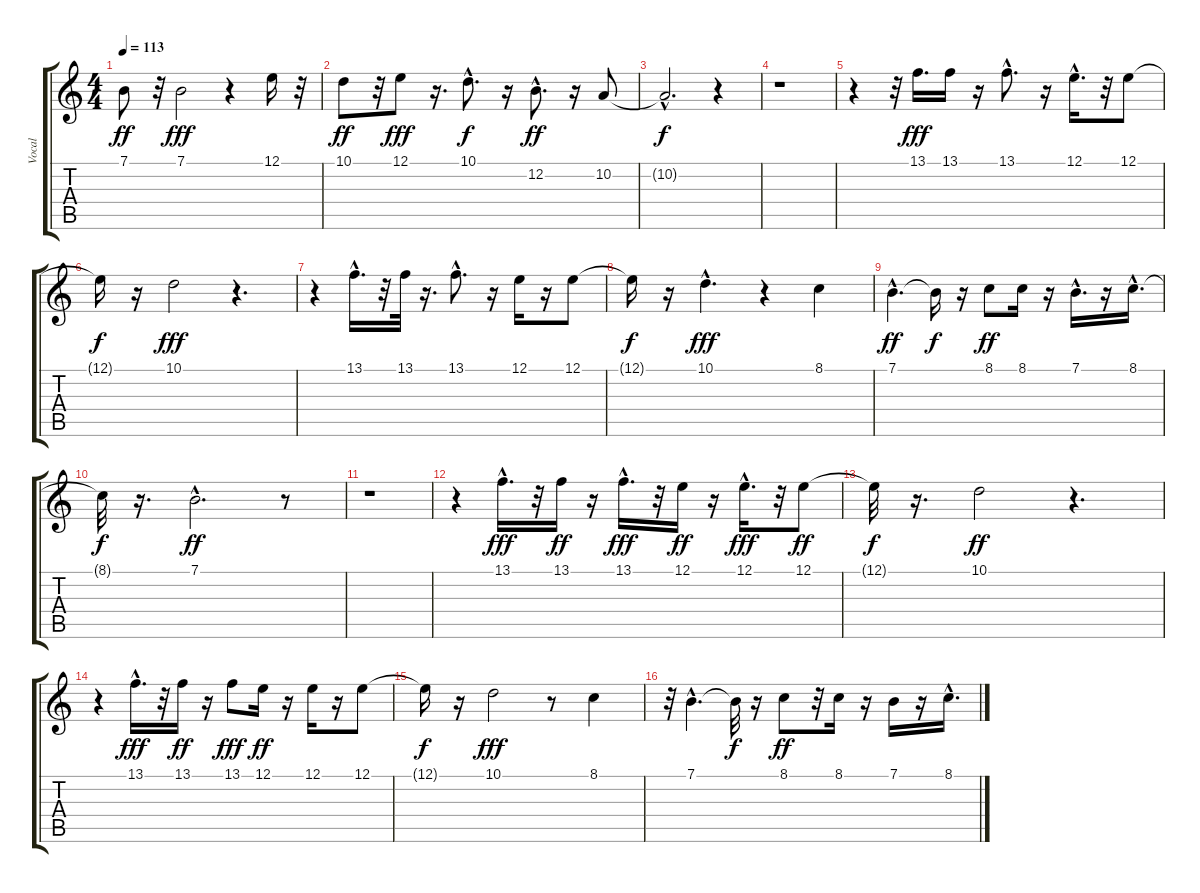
\track ("Vocal" "Vocal") {instrument shakuhachi}
\staff {score tabs}
\tuning (E4 B3 G3 D3 A2 E2) {hide}
\ts (4 4)
\tempo 113
\clef g2
\ks c
7.1.8{dy ff} r.32 7.1.2{dy fff} r.4 12.1.16 r.32 |
10.1.8{dy ff} r.32 12.1.8{dy fff} r.16{d} 10.1{hac}.8{d dy f} r.16 12.2{hac}.8{d dy ff} r.16 10.2.8 |
10.2{hac t}.2{d dy f} r.4 |
r.1 |
r.4 r.32 13.1.16{d dy fff} 13.1.16 r.16 13.1{hac}.8{d} r.16 12.1{hac}.16{d} r.32 12.1.8 |
12.1{t}.16{dy f} r.16 10.1.2{dy fff} r.4{d} |
r.4 13.1{hac}.16{d} r.32 13.1.32 r.16{d} 13.1{hac}.8{d} r.16 12.1.16 r.16 12.1.8 |
12.1{t}.16{dy f} r.16 10.1{hac}.4{d dy fff} r.4 8.1.4 |
7.1{hac}.4{d dy ff} 7.1{t}.16{dy f} r.16 8.1.8{dy ff} 8.1.16 r.16 7.1{hac}.16{d} r.16 8.1{hac}.16{d} |
8.1{t}.32{dy f} r.16{d} 7.1{hac}.2{d dy ff} r.8 |
r.1 |
r.4 13.1{hac}.16{d dy fff} r.32 13.1.16{dy ff} r.16 13.1{hac}.16{d dy fff} r.32 12.1.16{dy ff} r.16 12.1{hac}.16{d dy fff} r.32 12.1.8{dy ff} |
12.1{t}.32{dy f} r.16{d} 10.1.2{dy ff} r.4{d} |
r.4 13.1{hac}.16{d dy fff} r.32 13.1.16{dy ff} r.16 13.1.8{dy fff} 12.1.16{dy ff} r.16 12.1.16 r.16 12.1.8 |
12.1{t}.16{dy f} r.16 10.1.2{dy fff} r.8 8.1.4 |
r.32 7.1{hac}.4{d} 7.1{t}.32{dy f} r.16 8.1.8{dy ff} r.32 8.1.16 r.16 7.1.16 r.16 8.1{hac}.16{d}
